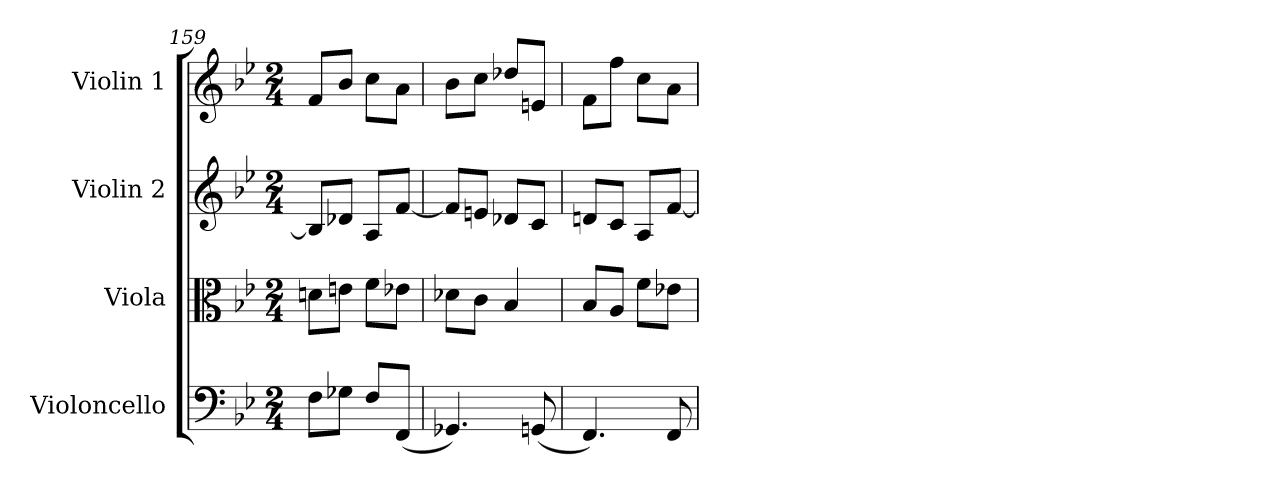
**kern	**kern	**kern	**kern
*part4	*part3	*part2	*part1
*staff4	*staff3	*staff2	*staff1
*I"Violoncello	*I"Viola	*I"Violin 2	*I"Violin 1
*I'Vc	*I'Vla	*I'Vln	*I'Vln
*clefF4	*clefC3	*clefG2	*clefG2
*k[b-e-]	*k[b-e-]	*k[b-e-]	*k[b-e-]
*M2/4	*M2/4	*M2/4	*M2/4
=159	=159	=159	=159
8F\L	8dn\L	8B-/L]	8f/L
8G-X\J	8en\J	8d-X/J	8b-/J
8F/L	8f\L	8A/L	8cc\L
(8FF/J	8e-X\J	[8f/J	8a\J
=160	=160	=160	=160
4.GG-X/)	8d-X\L	8f/L]	8b-\L
.	8c\J	8en/J	8cc\J
.	4B-/	8d-X/L	8dd-X/L
(8GGn/	.	8c/J	8en/J
=161	=161	=161	=161
4.FF/)	8B-/L	8dn/L	8f\L
.	8A/J	8c/J	8ff\J
.	8f\L	8A/L	8cc\L
8FF/	8e-X\J	[8f/J	8a\J
=	=	=	=
*-	*-	*-	*-
